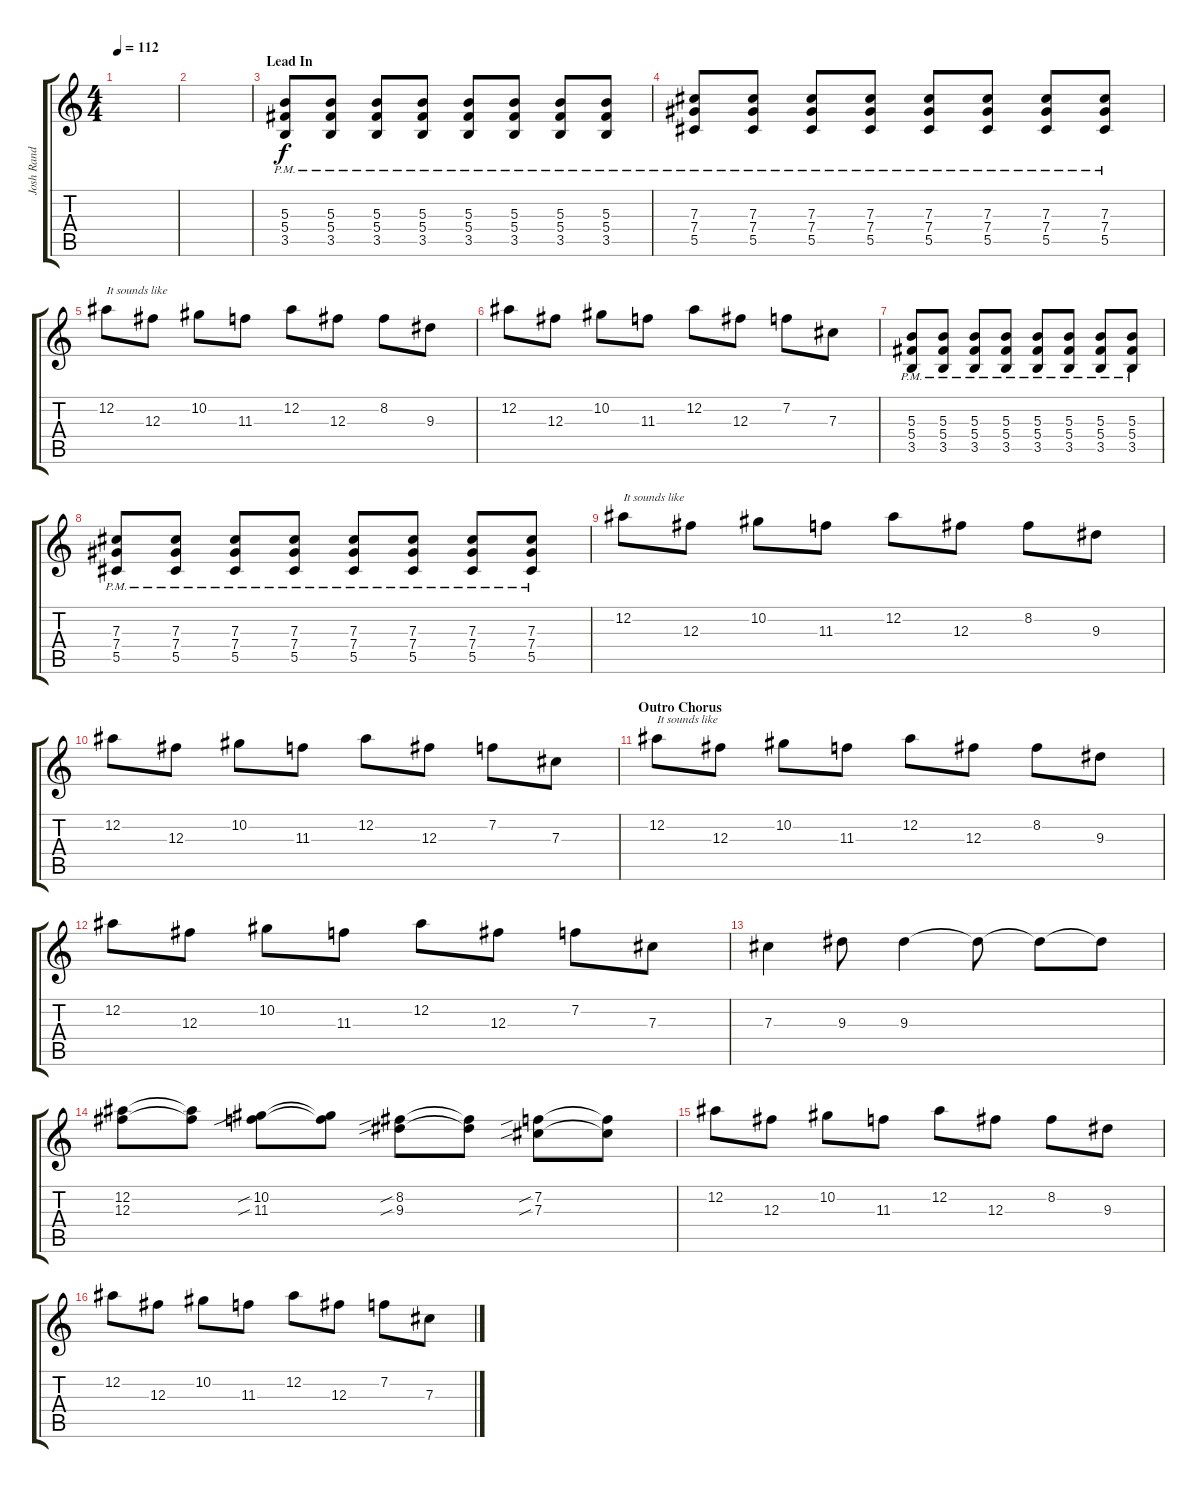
\track ("Josh Rand" "Josh Rand") {instrument electricguitarclean}
\staff {score tabs}
\tuning (Eb4 Bb3 Gb3 Db3 Ab2 Eb2) {hide}
\ts (4 4)
\tempo 112
\clef g2
\ks c
|
|
\section ("" "Lead In")
(5.3{pm} 5.4{pm} 3.5{pm}).8{instrument electricguitarclean} (5.3{pm} 5.4{pm} 3.5{pm}).8 (5.3{pm} 5.4{pm} 3.5{pm}).8 (5.3{pm} 5.4{pm} 3.5{pm}).8 (5.3{pm} 5.4{pm} 3.5{pm}).8 (5.3{pm} 5.4{pm} 3.5{pm}).8 (5.3{pm} 5.4{pm} 3.5{pm}).8 (5.3{pm} 5.4{pm} 3.5{pm}).8 |
(7.3{pm} 7.4{pm} 5.5{pm}).8{instrument electricguitarclean} (7.3{pm} 7.4{pm} 5.5{pm}).8 (7.3{pm} 7.4{pm} 5.5{pm}).8 (7.3{pm} 7.4{pm} 5.5{pm}).8 (7.3{pm} 7.4{pm} 5.5{pm}).8 (7.3{pm} 7.4{pm} 5.5{pm}).8 (7.3{pm} 7.4{pm} 5.5{pm}).8 (7.3{pm} 7.4{pm} 5.5{pm}).8 |
12.2.8{txt "It sounds like" volume 11} 12.3.8 10.2.8 11.3.8 12.2.8 12.3.8 8.2.8 9.3.8 |
12.2.8{volume 14} 12.3.8 10.2.8 11.3.8 12.2.8 12.3.8 7.2.8 7.3.8 |
(5.3{pm} 5.4{pm} 3.5{pm}).8{instrument electricguitarclean} (5.3{pm} 5.4{pm} 3.5{pm}).8 (5.3{pm} 5.4{pm} 3.5{pm}).8 (5.3{pm} 5.4{pm} 3.5{pm}).8 (5.3{pm} 5.4{pm} 3.5{pm}).8 (5.3{pm} 5.4{pm} 3.5{pm}).8 (5.3{pm} 5.4{pm} 3.5{pm}).8 (5.3{pm} 5.4{pm} 3.5{pm}).8 |
(7.3{pm} 7.4{pm} 5.5{pm}).8{instrument electricguitarclean} (7.3{pm} 7.4{pm} 5.5{pm}).8 (7.3{pm} 7.4{pm} 5.5{pm}).8 (7.3{pm} 7.4{pm} 5.5{pm}).8 (7.3{pm} 7.4{pm} 5.5{pm}).8 (7.3{pm} 7.4{pm} 5.5{pm}).8 (7.3{pm} 7.4{pm} 5.5{pm}).8 (7.3{pm} 7.4{pm} 5.5{pm}).8 |
12.2.8{txt "It sounds like" volume 11} 12.3.8 10.2.8 11.3.8 12.2.8 12.3.8 8.2.8 9.3.8 |
12.2.8{volume 14} 12.3.8 10.2.8 11.3.8 12.2.8 12.3.8 7.2.8 7.3.8 |
\section ("" "Outro Chorus")
12.2.8{txt "It sounds like"} 12.3.8 10.2.8 11.3.8 12.2.8 12.3.8 8.2.8 9.3.8 |
12.2.8 12.3.8 10.2.8 11.3.8 12.2.8 12.3.8 7.2.8 7.3.8 |
7.3.4 9.3.8 9.3.4 9.3{t}.8 9.3{t}.8 9.3{t}.8 |
(12.2 12.3).8 (12.2{t} 12.3{t}).8 (10.2{sib} 11.3{sib}).8 (10.2{t} 11.3{t}).8 (8.2{sib} 9.3{sib}).8 (8.2{t} 9.3{t}).8 (7.2{sib} 7.3{sib}).8 (7.2{t} 7.3{t}).8 |
12.2.8 12.3.8 10.2.8 11.3.8 12.2.8 12.3.8 8.2.8 9.3.8 |
12.2.8 12.3.8 10.2.8 11.3.8 12.2.8 12.3.8 7.2.8 7.3.8
